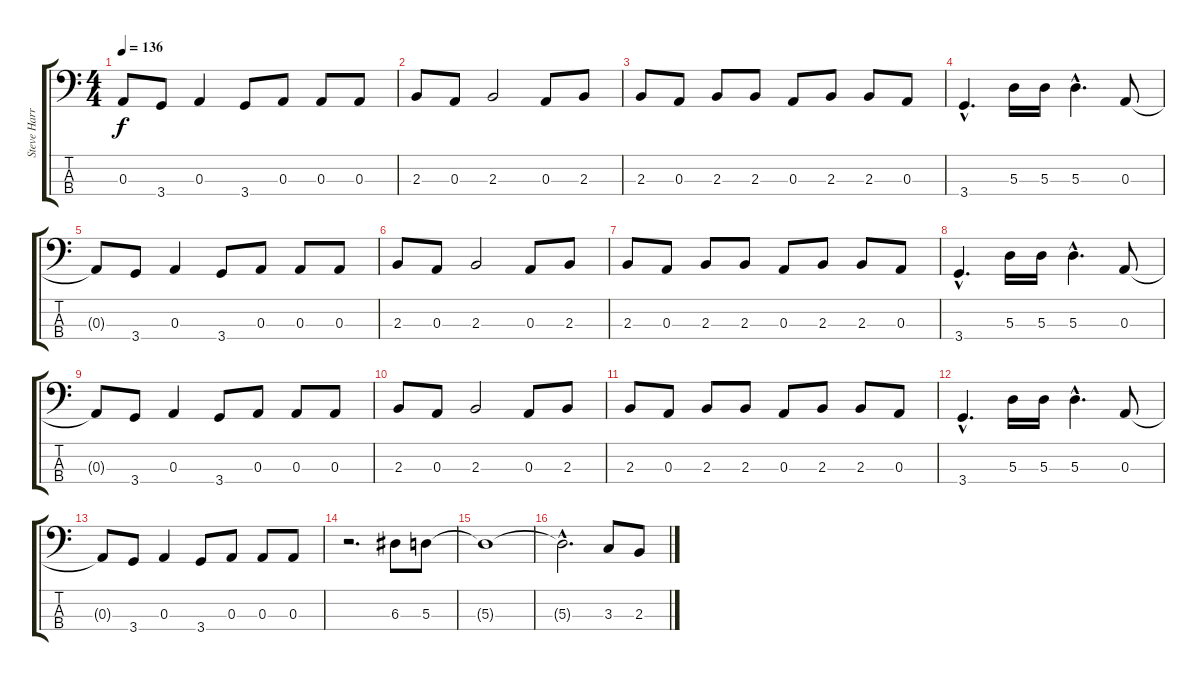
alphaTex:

\track ("Steve Harris" "Steve Harr") {instrument electricbassfinger}
\staff {score tabs}
\tuning (G2 D2 A1 E1) {hide}
\ts (4 4)
\tempo 136
\clef f4
\ks c
0.3{t}.8{dy f} 3.4.8 0.3.4 3.4.8 0.3.8 0.3.8 0.3.8 |
2.3.8 0.3.8 2.3.2 0.3.8 2.3.8 |
2.3.8 0.3.8 2.3.8 2.3.8 0.3.8 2.3.8 2.3.8 0.3.8 |
3.4{hac}.4{d} 5.3.16 5.3.16 5.3{hac}.4{d} 0.3.8 |
0.3{t}.8 3.4.8 0.3.4 3.4.8 0.3.8 0.3.8 0.3.8 |
2.3.8 0.3.8 2.3.2 0.3.8 2.3.8 |
2.3.8 0.3.8 2.3.8 2.3.8 0.3.8 2.3.8 2.3.8 0.3.8 |
3.4{hac}.4{d} 5.3.16 5.3.16 5.3{hac}.4{d} 0.3.8 |
0.3{t}.8 3.4.8 0.3.4 3.4.8 0.3.8 0.3.8 0.3.8 |
2.3.8 0.3.8 2.3.2 0.3.8 2.3.8 |
2.3.8 0.3.8 2.3.8 2.3.8 0.3.8 2.3.8 2.3.8 0.3.8 |
3.4{hac}.4{d} 5.3.16 5.3.16 5.3{hac}.4{d} 0.3.8 |
0.3{t}.8 3.4.8 0.3.4 3.4.8 0.3.8 0.3.8 0.3.8 |
r.2{d} 6.3.8 5.3.8 |
5.3{t}.1 |
5.3{hac t}.2{d} 3.3.8 2.3.8
